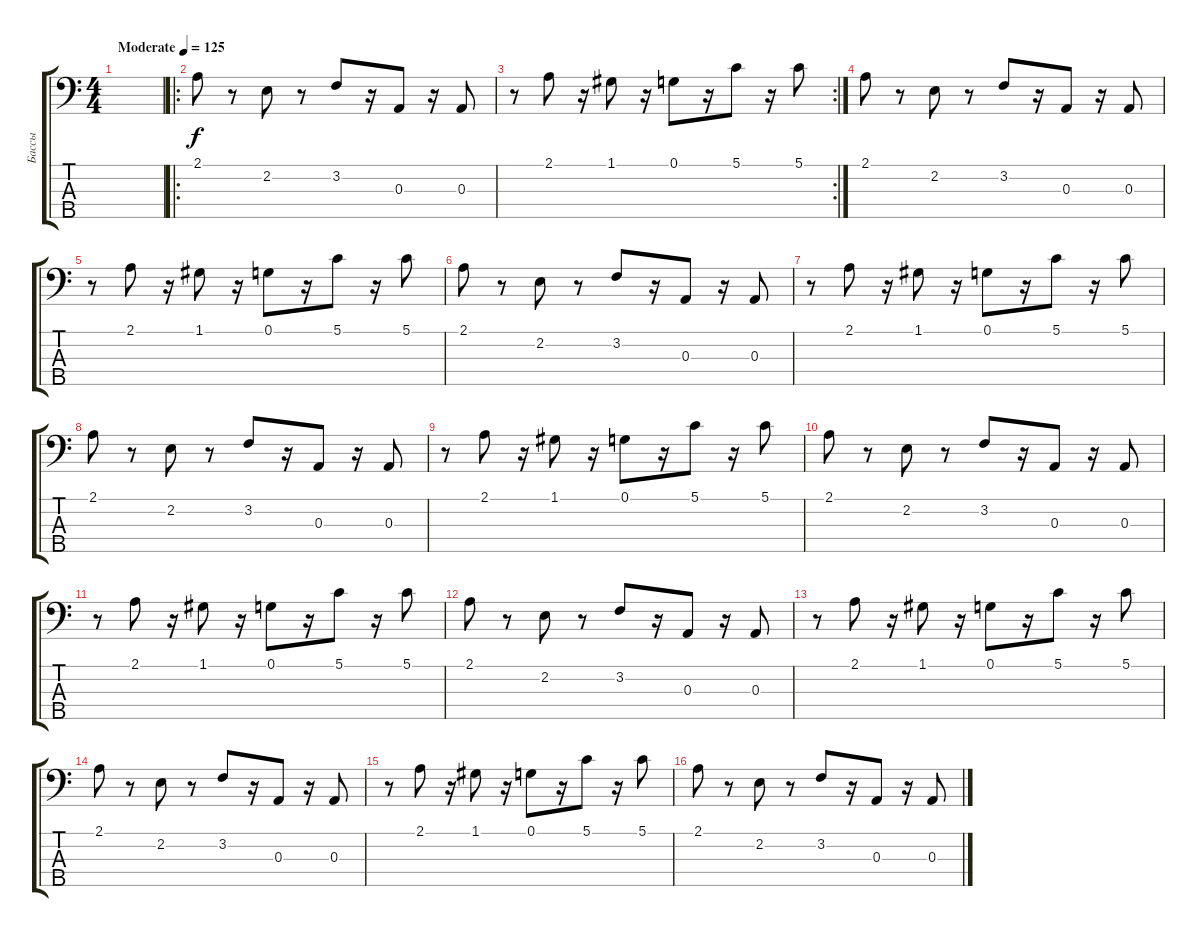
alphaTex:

\track ("Бассы" "Бассы") {instrument synthbass1}
\staff {score tabs}
\tuning (G2 D2 A1 E1 B0) {hide}
\ts (4 4)
\tempo (125 "Moderate")
\clef f4
\ks c
|
\ro
2.1.8 r.8 2.2.8 r.8 3.2.8 r.16 0.3.8 r.16 0.3.8 |
\rc 2
r.8 2.1.8 r.16 1.1.8 r.16 0.1.8 r.16 5.1.8 r.16 5.1.8 |
2.1.8 r.8 2.2.8 r.8 3.2.8 r.16 0.3.8 r.16 0.3.8 |
r.8 2.1.8 r.16 1.1.8 r.16 0.1.8 r.16 5.1.8 r.16 5.1.8 |
2.1.8 r.8 2.2.8 r.8 3.2.8 r.16 0.3.8 r.16 0.3.8 |
r.8 2.1.8 r.16 1.1.8 r.16 0.1.8 r.16 5.1.8 r.16 5.1.8 |
2.1.8 r.8 2.2.8 r.8 3.2.8 r.16 0.3.8 r.16 0.3.8 |
r.8 2.1.8 r.16 1.1.8 r.16 0.1.8 r.16 5.1.8 r.16 5.1.8 |
2.1.8 r.8 2.2.8 r.8 3.2.8 r.16 0.3.8 r.16 0.3.8 |
r.8 2.1.8 r.16 1.1.8 r.16 0.1.8 r.16 5.1.8 r.16 5.1.8 |
2.1.8 r.8 2.2.8 r.8 3.2.8 r.16 0.3.8 r.16 0.3.8 |
r.8 2.1.8 r.16 1.1.8 r.16 0.1.8 r.16 5.1.8 r.16 5.1.8 |
2.1.8 r.8 2.2.8 r.8 3.2.8 r.16 0.3.8 r.16 0.3.8 |
r.8 2.1.8 r.16 1.1.8 r.16 0.1.8 r.16 5.1.8 r.16 5.1.8 |
2.1.8 r.8 2.2.8 r.8 3.2.8 r.16 0.3.8 r.16 0.3.8
